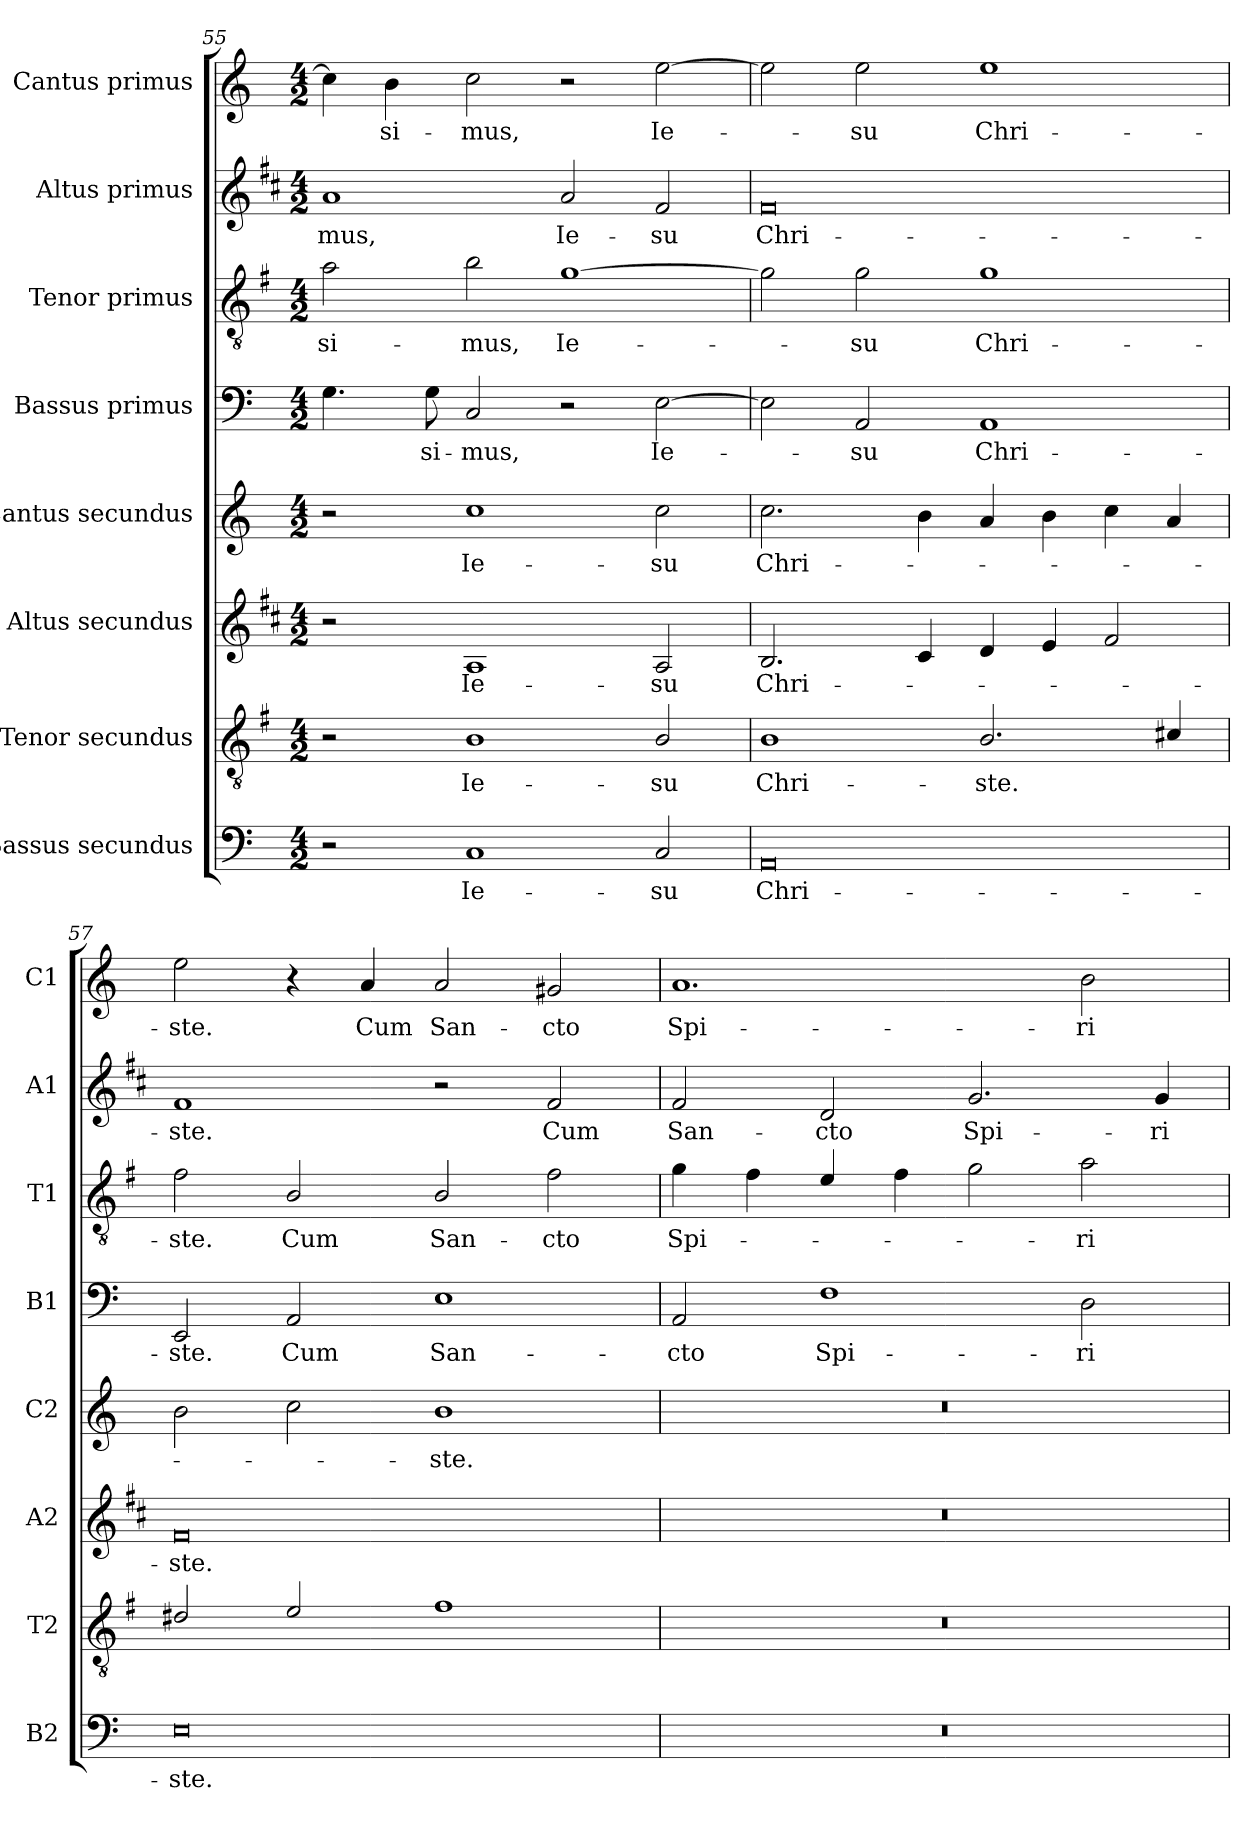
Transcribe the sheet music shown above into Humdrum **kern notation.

**kern	**text	**kern	**text	**kern	**text	**kern	**text	**kern	**text	**kern	**text	**kern	**text	**kern	**text
*part8	*part8	*part7	*part7	*part6	*part6	*part5	*part5	*part4	*part4	*part3	*part3	*part2	*part2	*part1	*part1
*staff8	*staff8	*staff7	*staff7	*staff6	*staff6	*staff5	*staff5	*staff4	*staff4	*staff3	*staff3	*staff2	*staff2	*staff1	*staff1
*I"Bassus secundus	*	*I"Tenor secundus	*	*I"Altus secundus	*	*I"Cantus secundus	*	*I"Bassus primus	*	*I"Tenor primus	*	*I"Altus primus	*	*I"Cantus primus	*
*I'B2	*	*I'T2	*	*I'A2	*	*I'C2	*	*I'B1	*	*I'T1	*	*I'A1	*	*I'C1	*
*clefF4	*	*clefGv2	*	*clefG2	*	*clefG2	*	*clefF4	*	*clefGv2	*	*clefG2	*	*clefG2	*
*	*	*ITrd4c7	*	*ITrd1c2	*	*	*	*	*	*ITrd4c7	*	*ITrd1c2	*	*	*
*k[]	*	*k[]	*	*k[]	*	*k[]	*	*k[]	*	*k[]	*	*k[]	*	*k[]	*
*C:	*	*C:	*	*C:	*	*C:	*	*C:	*	*C:	*	*C:	*	*C:	*
*M4/2	*	*M4/2	*	*M4/2	*	*M4/2	*	*M4/2	*	*M4/2	*	*M4/2	*	*M4/2	*
=55	=55	=55	=55	=55	=55	=55	=55	=55	=55	=55	=55	=55	=55	=55	=55
!	!	!	!	!	!	!	!	!	!	!	!LO:LY:b	!	!LO:LY:b	!	!
2r	.	2r	.	2r	.	2r	.	4.G\	.	2d\	-si-	1g	-mus,	4cc\]	.
!	!	!	!	!	!	!	!	!	!	!	!	!	!	!	!LO:LY:b
.	.	.	.	.	.	.	.	.	.	.	.	.	.	4b\	-si-
!	!	!	!	!	!	!	!	!	!LO:LY:b	!	!	!	!	!	!
.	.	.	.	.	.	.	.	8G\	-si-	.	.	.	.	.	.
!	!LO:LY:b	!	!LO:LY:b	!	!LO:LY:b	!	!LO:LY:b	!	!LO:LY:b	!	!LO:LY:b	!	!	!	!LO:LY:b
1C	Ie-	1E	Ie-	1G	Ie-	1cc	Ie-	2C/	-mus,	2e\	-mus,	.	.	2cc\	-mus,
!	!	!	!	!	!	!	!	!	!	!	!LO:LY:b	!	!LO:LY:b	!	!
.	.	.	.	.	.	.	.	2r	.	[1c	Ie-	2g/	Ie-	2r	.
!	!LO:LY:b	!	!LO:LY:b	!	!LO:LY:b	!	!LO:LY:b	!	!LO:LY:b	!	!	!	!LO:LY:b	!	!LO:LY:b
2C/	-su	2E/	-su	2G/	-su	2cc\	-su	[2E\	Ie-	.	.	2e/	-su	[2ee\	Ie-
=56	=56	=56	=56	=56	=56	=56	=56	=56	=56	=56	=56	=56	=56	=56	=56
!	!LO:LY:b	!	!LO:LY:b	!	!LO:LY:b	!	!LO:LY:b	!	!	!	!	!	!LO:LY:b	!	!
0AA	Chri-	1E	Chri-	2.A/	Chri-	2.cc\	Chri-	2E\]	.	2c\]	.	0e	Chri-	2ee\]	.
!	!	!	!	!	!	!	!	!	!LO:LY:b	!	!LO:LY:b	!	!	!	!LO:LY:b
.	.	.	.	.	.	.	.	2AA/	-su	2c\	-su	.	.	2ee\	-su
.	.	.	.	4B/	.	4b\	.	.	.	.	.	.	.	.	.
!	!	!	!LO:LY:b	!	!	!	!	!	!LO:LY:b	!	!LO:LY:b	!	!	!	!LO:LY:b
.	.	2.E/	-ste.	4c/	.	4a/	.	1AA	Chri-	1c	Chri-	.	.	1ee	Chri-
.	.	.	.	4d/	.	4b\	.	.	.	.	.	.	.	.	.
.	.	.	.	2e/	.	4cc\	.	.	.	.	.	.	.	.	.
.	.	4F#X/	.	.	.	4a/	.	.	.	.	.	.	.	.	.
=57	=57	=57	=57	=57	=57	=57	=57	=57	=57	=57	=57	=57	=57	=57	=57
!	!LO:LY:b	!	!	!	!LO:LY:b	!	!	!	!LO:LY:b	!	!LO:LY:b	!	!LO:LY:b	!	!LO:LY:b
0E	-ste.	2G#X/	.	0e	-ste.	2b\	.	2EE/	-ste.	2B\	-ste.	1e	-ste.	2ee\	-ste.
!	!	!	!	!	!	!	!	!	!LO:LY:b	!	!LO:LY:b	!	!	!	!
.	.	2A/	.	.	.	2cc\	.	2AA/	Cum	2E/	Cum	.	.	4r	.
!	!	!	!	!	!	!	!	!	!	!	!	!	!	!	!LO:LY:b
.	.	.	.	.	.	.	.	.	.	.	.	.	.	4a/	Cum
!	!	!	!	!	!	!	!LO:LY:b	!	!LO:LY:b	!	!LO:LY:b	!	!	!	!LO:LY:b
.	.	1B	.	.	.	1b	-ste.	1E	San-	2E/	San-	2r	.	2a/	San-
!	!	!	!	!	!	!	!	!	!	!	!LO:LY:b	!	!LO:LY:b	!	!LO:LY:b
.	.	.	.	.	.	.	.	.	.	2B\	-cto	2e/	Cum	2g#X/	-cto
!!LO:LB:g=z
=58	=58	=58	=58	=58	=58	=58	=58	=58	=58	=58	=58	=58	=58	=58	=58
!	!	!	!	!	!	!	!	!	!LO:LY:b	!	!LO:LY:b	!	!LO:LY:b	!	!LO:LY:b
0r	.	0r	.	0r	.	0r	.	2AA/	-cto	4c\	Spi-	2e/	San-	1.a	Spi-
.	.	.	.	.	.	.	.	.	.	4B\	.	.	.	.	.
!	!	!	!	!	!	!	!	!	!LO:LY:b	!	!	!	!LO:LY:b	!	!
.	.	.	.	.	.	.	.	1F	Spi-	4A/	.	2c/	-cto	.	.
.	.	.	.	.	.	.	.	.	.	4B\	.	.	.	.	.
!	!	!	!	!	!	!	!	!	!	!	!	!	!LO:LY:b	!	!
.	.	.	.	.	.	.	.	.	.	2c\	.	2.f/	Spi-	.	.
!	!	!	!	!	!	!	!	!	!LO:LY:b	!	!LO:LY:b	!	!	!	!LO:LY:b
.	.	.	.	.	.	.	.	2D\	-ri-	2d\	-ri-	.	.	2b\	-ri-
!	!	!	!	!	!	!	!	!	!	!	!	!	!LO:LY:b	!	!
.	.	.	.	.	.	.	.	.	.	.	.	4f/	-ri-	.	.
=	=	=	=	=	=	=	=	=	=	=	=	=	=	=	=
*-	*-	*-	*-	*-	*-	*-	*-	*-	*-	*-	*-	*-	*-	*-	*-
